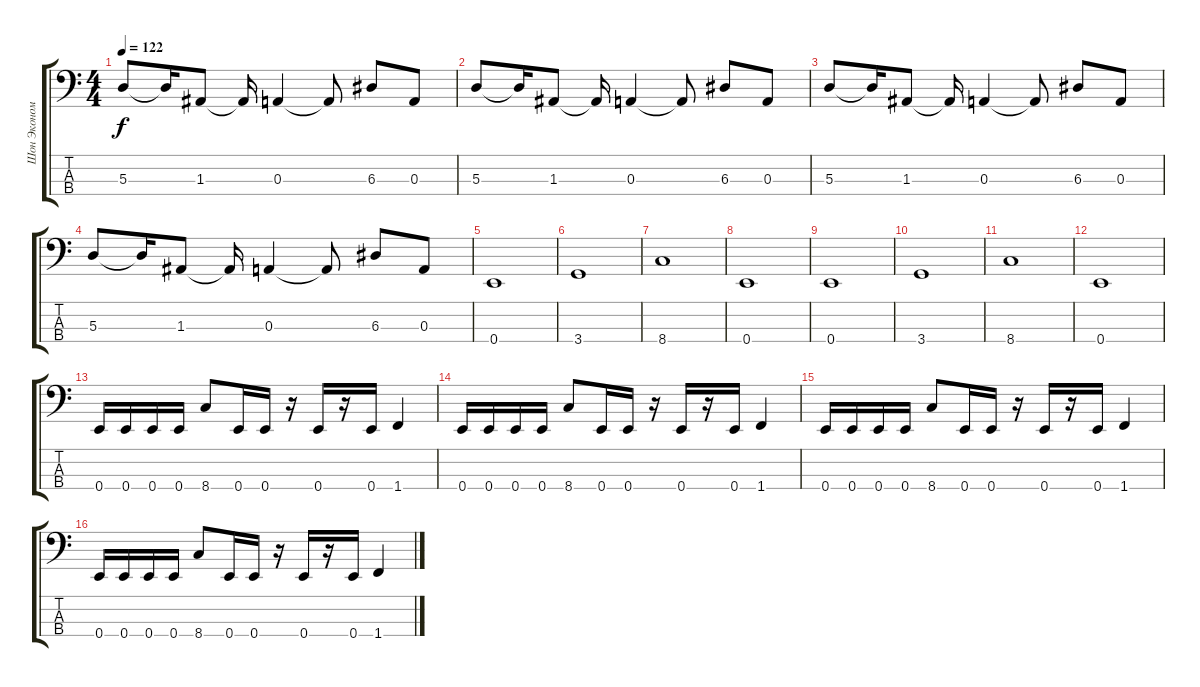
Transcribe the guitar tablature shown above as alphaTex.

\track ("Шон Экономаки" "Шон Эконом") {instrument electricbasspick}
\staff {score tabs}
\tuning (G2 D2 A1 E1) {hide}
\ts (4 4)
\tempo 122
\clef f4
\ks c
5.3.8{dy f} 5.3{t}.16 1.3.8 1.3{t}.16 0.3.4 0.3{t}.8 6.3.8 0.3.8 |
5.3.8 5.3{t}.16 1.3.8 1.3{t}.16 0.3.4 0.3{t}.8 6.3.8 0.3.8 |
5.3.8 5.3{t}.16 1.3.8 1.3{t}.16 0.3.4 0.3{t}.8 6.3.8 0.3.8 |
5.3.8 5.3{t}.16 1.3.8 1.3{t}.16 0.3.4 0.3{t}.8 6.3.8 0.3.8 |
0.4.1 |
3.4.1 |
8.4.1 |
0.4.1 |
0.4.1 |
3.4.1 |
8.4.1 |
0.4.1 |
0.4.16 0.4.16 0.4.16 0.4.16 8.4.8 0.4.16 0.4.16 r.16 0.4.16 r.16 0.4.16 1.4.4 |
0.4.16 0.4.16 0.4.16 0.4.16 8.4.8 0.4.16 0.4.16 r.16 0.4.16 r.16 0.4.16 1.4.4 |
0.4.16 0.4.16 0.4.16 0.4.16 8.4.8 0.4.16 0.4.16 r.16 0.4.16 r.16 0.4.16 1.4.4 |
0.4.16 0.4.16 0.4.16 0.4.16 8.4.8 0.4.16 0.4.16 r.16 0.4.16 r.16 0.4.16 1.4.4
